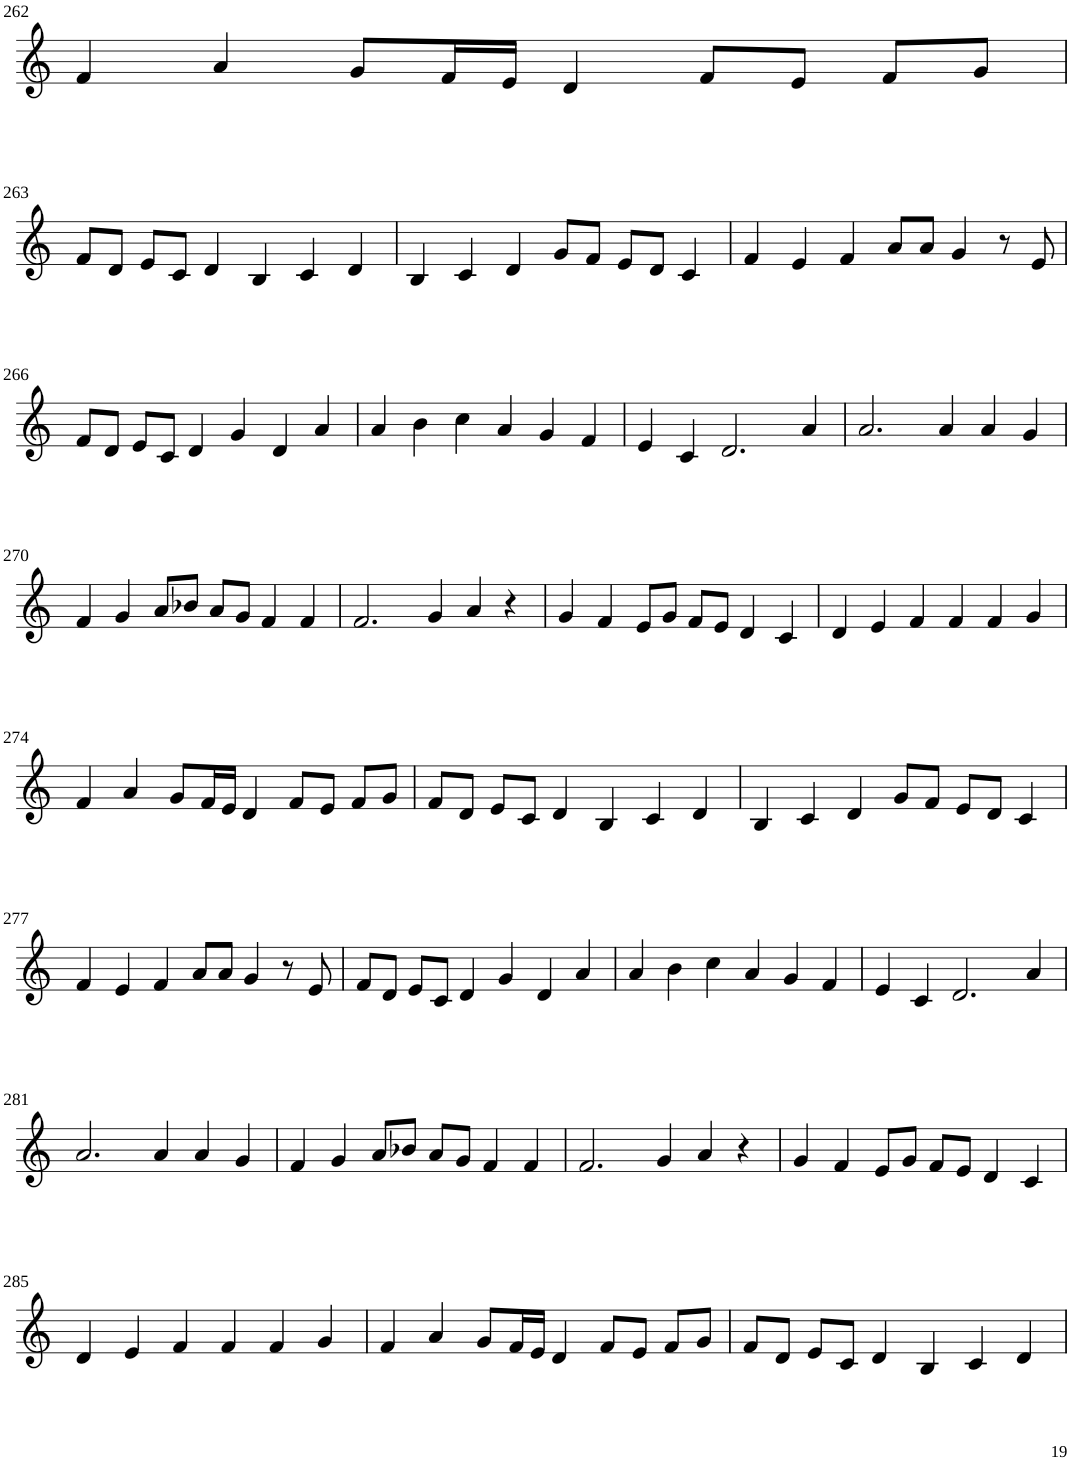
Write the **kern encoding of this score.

**kern
*part1
*staff1
*I"Violin
!!LO:PB:g=z
*clefG2
*k[]
*M6/4
=262
4f/
4a/
8g/L
16f/L
16e/JJ
4d/
8f/L
8e/J
8f/L
8g/J
!!LO:LB:g=z
=263
8f/L
8d/J
8e/L
8c/J
4d/
4B/
4c/
4d/
=264
4B/
4c/
4d/
8g/L
8f/J
8e/L
8d/J
4c/
=265
4f/
4e/
4f/
8a/L
8a/J
4g/
8r
8e/
!!LO:LB:g=z
=266
8f/L
8d/J
8e/L
8c/J
4d/
4g/
4d/
4a/
=267
4a/
4b\
4cc\
4a/
4g/
4f/
=268
4e/
4c/
2.d/
4a/
=269
2.a/
4a/
4a/
4g/
!!LO:LB:g=z
=270
4f/
4g/
8a/L
8b-X/J
8a/L
8g/J
4f/
4f/
=271
2.f/
4g/
4a/
4r
=272
4g/
4f/
8e/L
8g/J
8f/L
8e/J
4d/
4c/
=273
4d/
4e/
4f/
4f/
4f/
4g/
!!LO:LB:g=z
=274
4f/
4a/
8g/L
16f/L
16e/JJ
4d/
8f/L
8e/J
8f/L
8g/J
=275
8f/L
8d/J
8e/L
8c/J
4d/
4B/
4c/
4d/
=276
4B/
4c/
4d/
8g/L
8f/J
8e/L
8d/J
4c/
!!LO:LB:g=z
=277
4f/
4e/
4f/
8a/L
8a/J
4g/
8r
8e/
=278
8f/L
8d/J
8e/L
8c/J
4d/
4g/
4d/
4a/
=279
4a/
4b\
4cc\
4a/
4g/
4f/
=280
4e/
4c/
2.d/
4a/
!!LO:LB:g=z
=281
2.a/
4a/
4a/
4g/
=282
4f/
4g/
8a/L
8b-X/J
8a/L
8g/J
4f/
4f/
=283
2.f/
4g/
4a/
4r
=284
4g/
4f/
8e/L
8g/J
8f/L
8e/J
4d/
4c/
!!LO:LB:g=z
=285
4d/
4e/
4f/
4f/
4f/
4g/
=286
4f/
4a/
8g/L
16f/L
16e/JJ
4d/
8f/L
8e/J
8f/L
8g/J
=287
8f/L
8d/J
8e/L
8c/J
4d/
4B/
4c/
4d/
=
*-
